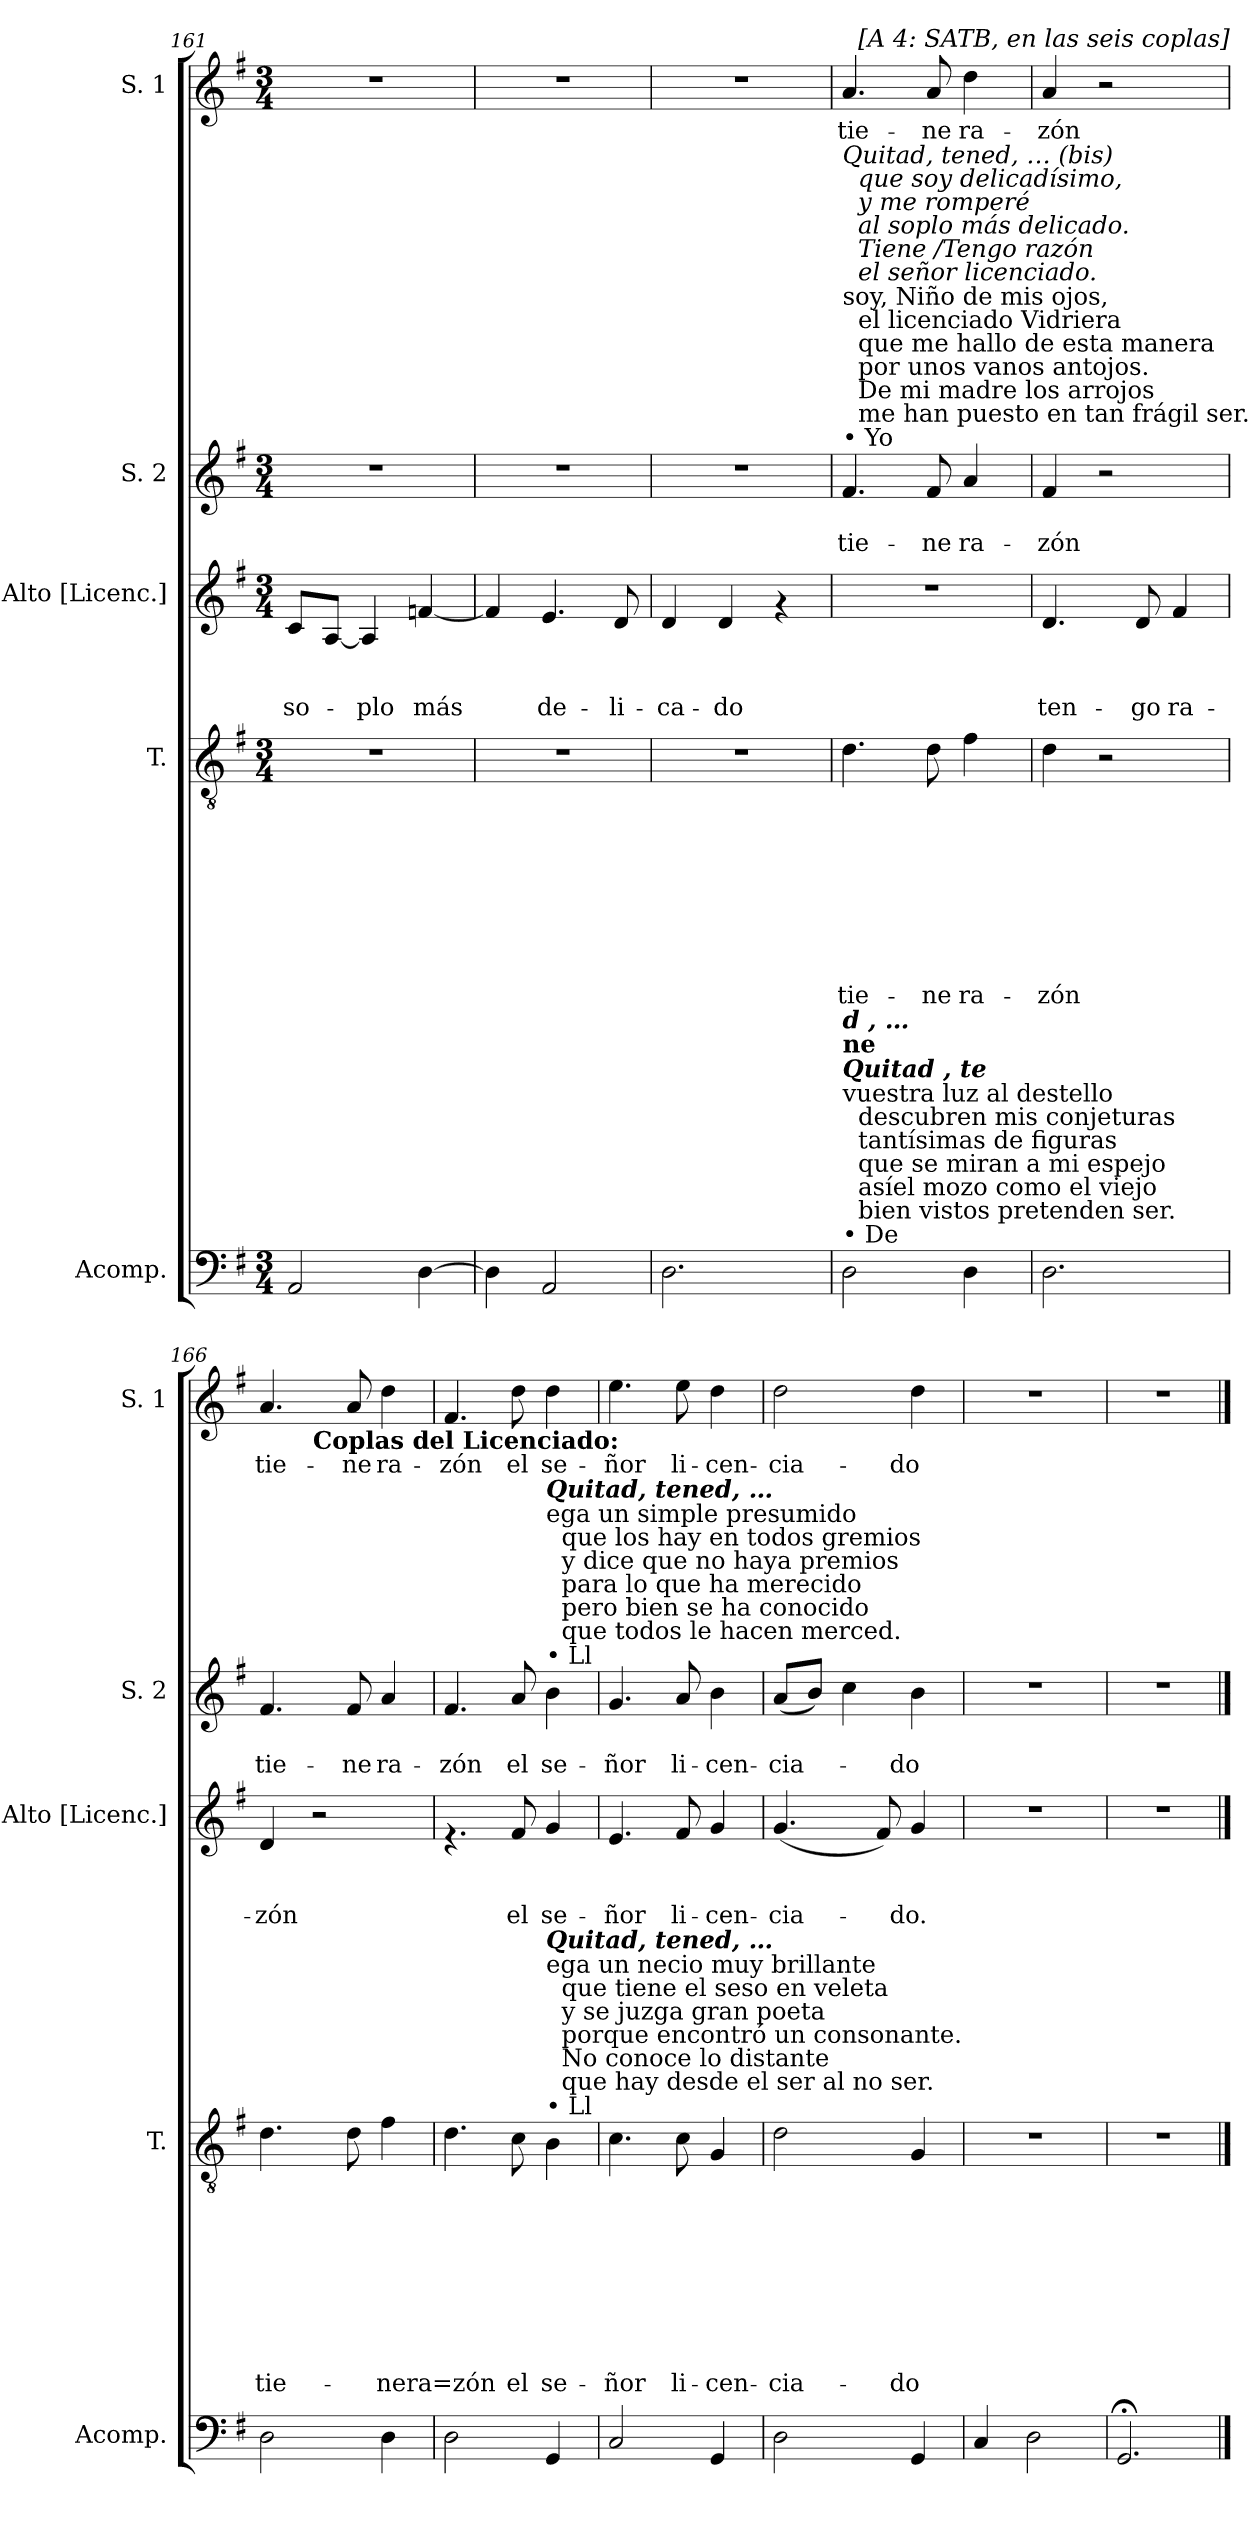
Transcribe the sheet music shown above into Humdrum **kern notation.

**kern	**kern	**text	**text	**text	**text	**text	**text	**text	**text	**text	**kern	**text	**text	**text	**kern	**text	**text	**kern	**text
*part5	*part4	*part4	*part4	*part4	*part4	*part4	*part4	*part4	*part4	*part4	*part3	*part3	*part3	*part3	*part2	*part2	*part2	*part1	*part1
*staff5	*staff4	*staff4	*staff4	*staff4	*staff4	*staff4	*staff4	*staff4	*staff4	*staff4	*staff3	*staff3	*staff3	*staff3	*staff2	*staff2	*staff2	*staff1	*staff1
*I"Acomp.	*I"T.	*	*	*	*	*	*	*	*	*	*I"Alto [Licenc.]	*	*	*	*I"S. 2	*	*	*I"S. 1	*
*I'Acomp.	*I'T.	*	*	*	*	*	*	*	*	*	*I'Alto [Licenc.]	*	*	*	*I'S. 2	*	*	*I'S. 1	*
*clefF4	*clefGv2	*	*	*	*	*	*	*	*	*	*clefG2	*	*	*	*clefG2	*	*	*clefG2	*
*k[f#]	*k[f#]	*	*	*	*	*	*	*	*	*	*k[f#]	*	*	*	*k[f#]	*	*	*k[f#]	*
*G:	*G:	*	*	*	*	*	*	*	*	*	*G:	*	*	*	*G:	*	*	*G:	*
*M3/4	*M3/4	*	*	*	*	*	*	*	*	*	*M3/4	*	*	*	*M3/4	*	*	*M3/4	*
=161	=161	=161	=161	=161	=161	=161	=161	=161	=161	=161	=161	=161	=161	=161	=161	=161	=161	=161	=161
!	!	!	!	!	!	!	!	!	!	!	!	!	!	!LO:LY:b	!	!	!	!	!
2AA/	2.r	.	.	.	.	.	.	.	.	.	8c/L	.	.	so-	2.r	.	.	2.r	.
.	.	.	.	.	.	.	.	.	.	.	[>8A/J	.	.	.	.	.	.	.	.
!	!	!	!	!	!	!	!	!	!	!	!	!	!	!LO:LY:b	!	!	!	!	!
.	.	.	.	.	.	.	.	.	.	.	4A/]	.	.	-plo	.	.	.	.	.
!	!	!	!	!	!	!	!	!	!	!	!	!	!	!LO:LY:b	!	!	!	!	!
[>4D\	.	.	.	.	.	.	.	.	.	.	[>4fn/	.	.	más	.	.	.	.	.
=162	=162	=162	=162	=162	=162	=162	=162	=162	=162	=162	=162	=162	=162	=162	=162	=162	=162	=162	=162
4D\]	2.r	.	.	.	.	.	.	.	.	.	4f/]	.	.	.	2.r	.	.	2.r	.
!	!	!	!	!	!	!	!	!	!	!	!	!	!	!LO:LY:b	!	!	!	!	!
2AA/	.	.	.	.	.	.	.	.	.	.	4.e/	.	.	de-	.	.	.	.	.
!	!	!	!	!	!	!	!	!	!	!	!	!	!	!LO:LY:b	!	!	!	!	!
.	.	.	.	.	.	.	.	.	.	.	8d/	.	.	-li-	.	.	.	.	.
=163	=163	=163	=163	=163	=163	=163	=163	=163	=163	=163	=163	=163	=163	=163	=163	=163	=163	=163	=163
!	!	!	!	!	!	!	!	!	!	!	!	!	!	!LO:LY:b	!	!	!	!	!
2.D\	2.r	.	.	.	.	.	.	.	.	.	4d/	.	.	-ca-	2.r	.	.	2.r	.
!	!	!	!	!	!	!	!	!	!	!	!	!	!	!LO:LY:b	!	!	!	!	!
.	.	.	.	.	.	.	.	.	.	.	4d/	.	.	-do	.	.	.	.	.
.	.	.	.	.	.	.	.	.	.	.	4rf	.	.	.	.	.	.	.	.
!!LO:PB:g=z
=164	=164	=164	=164	=164	=164	=164	=164	=164	=164	=164	=164	=164	=164	=164	=164	=164	=164	=164	=164
!	!	!	!	!	!	!	!	!	!	!	!	!	!	!	!LO:TX:a:t=•  Yo	!	!	!	!
!	!	!	!	!	!	!	!	!	!	!	!	!	!	!	!LO:TX:t=soy, Niño de mis ojos,\n    el licenciado Vidriera\n    que me hallo de esta manera\n    por unos vanos antojos.\n    De mi madre los arrojos\n    me han puesto en tan frágil ser.	!	!	!	!
!	!	!	!	!	!	!	!	!	!	!	!	!	!	!	!LO:TX:i:t=Quitad, tened, … (bis)\n       que soy delicadísimo,\n       y me romperé\n       al soplo más delicado.\n       Tiene /Tengo razón\n       el señor licenciado.	!	!	!	!
!LO:TX:a:t=•  De	!	!	!	!	!	!	!	!	!	!	!	!	!	!	!	!	!	!	!
!LO:TX:t=vuestra luz al destello\n    descubren mis conjeturas\n    tantísimas de figuras\n    que se miran a mi espejo\n    asíel mozo como el viejo\n    bien vistos pretenden ser.	!	!	!	!	!	!	!	!	!	!	!	!	!	!	!	!	!	!	!
!LO:TX:Bi:t=Quitad , te	!	!	!	!	!	!	!	!	!	!	!	!	!	!	!	!	!	!	!
!LO:TX:B:t=ne	!	!	!	!	!	!	!	!	!	!	!	!	!	!	!	!	!	!	!
!LO:TX:Bi:t=d , …	!	!	!	!	!	!	!	!	!	!	!	!	!	!	!	!	!	!	!
!	!	!	!	!	!	!	!	!	!	!LO:LY:b	!	!	!	!	!	!	!LO:LY:b	!	!LO:LY:b
*	*	*	*	*	*	*	*	*	*	*	*	*	*	*	*	*	*	*^	*
2D\	4.d\	.	.	.	.	.	.	.	.	tie-	2.r	.	.	.	4.f#/	.	tie-	4.a/	32ryy	tie-
!	!	!	!	!	!	!	!	!	!	!	!	!	!	!	!	!	!	!	!LO:TX:a:t=[A 4&colon; SATB, en las seis coplas]	!
.	.	.	.	.	.	.	.	.	.	.	.	.	.	.	.	.	.	.	2ryy	.
!	!	!	!	!	!	!	!	!	!	!LO:LY:b	!	!	!	!	!	!	!LO:LY:b	!	!	!LO:LY:b
.	8d\	.	.	.	.	.	.	.	.	-ne	.	.	.	.	8f#/	.	-ne	8a/	.	-ne
!	!	!	!	!	!	!	!	!	!	!LO:LY:b	!	!	!	!	!	!	!LO:LY:b	!	!	!LO:LY:b
4D\	4f#\	.	.	.	.	.	.	.	.	ra-	.	.	.	.	4a/	.	ra-	4dd\	.	ra-
.	.	.	.	.	.	.	.	.	.	.	.	.	.	.	.	.	.	.	8..ryy	.
=165	=165	=165	=165	=165	=165	=165	=165	=165	=165	=165	=165	=165	=165	=165	=165	=165	=165	=165	=165	=165
!	!	!	!	!	!	!	!	!	!	!LO:LY:b	!	!	!	!LO:LY:b	!	!	!LO:LY:b	!	!	!LO:LY:b
*	*	*	*	*	*	*	*	*	*	*	*	*	*	*	*	*	*	*v	*v	*
2.D\	4d\	.	.	.	.	.	.	.	.	-zón	4.d/	.	.	ten-	4f#/	.	-zón	4a/	-zón
.	2r	.	.	.	.	.	.	.	.	.	.	.	.	.	2r	.	.	2r	.
!	!	!	!	!	!	!	!	!	!	!	!	!	!	!LO:LY:b	!	!	!	!	!
.	.	.	.	.	.	.	.	.	.	.	8d/	.	.	-go	.	.	.	.	.
!	!	!	!	!	!	!	!	!	!	!	!	!	!	!LO:LY:b	!	!	!	!	!
.	.	.	.	.	.	.	.	.	.	.	4f#/	.	.	ra-	.	.	.	.	.
=166	=166	=166	=166	=166	=166	=166	=166	=166	=166	=166	=166	=166	=166	=166	=166	=166	=166	=166	=166
!	!	!	!	!	!	!	!	!	!	!LO:LY:b	!	!	!	!LO:LY:b	!	!	!LO:LY:b	!	!LO:LY:b
*	*	*	*	*	*	*	*	*	*	*	*	*	*	*	*	*	*	*^	*
2D\	4.d\	.	.	.	.	.	.	.	.	tie-	4d/	.	.	-zón	4.f#/	.	tie-	4.a/	4ryy	tie-
!	!	!	!	!	!	!	!	!	!	!	!	!	!	!	!	!	!	!	!LO:TX:b:B:t=Coplas del Licenciado&colon;	!
.	.	.	.	.	.	.	.	.	.	.	2r	.	.	.	.	.	.	.	2ryy	.
!	!	!	!	!	!	!	!	!	!	!	!	!	!	!	!	!	!LO:LY:b	!	!	!LO:LY:b
.	8d\	.	.	.	.	.	.	.	.	.	.	.	.	.	8f#/	.	-ne	8a/	.	-ne
!	!	!	!	!	!	!	!	!	!	!LO:LY:b	!	!	!	!	!	!	!LO:LY:b	!	!	!LO:LY:b
4D\	4f#\	.	.	.	.	.	.	.	.	-nera=zón	.	.	.	.	4a/	.	ra-	4dd\	.	ra-
=167	=167	=167	=167	=167	=167	=167	=167	=167	=167	=167	=167	=167	=167	=167	=167	=167	=167	=167	=167	=167
!	!	!	!	!	!	!	!	!	!	!	!	!	!	!	!	!	!LO:LY:b	!	!	!LO:LY:b
*	*	*	*	*	*	*	*	*	*	*	*	*	*	*	*	*	*	*v	*v	*
2D\	4.d\	.	.	.	.	.	.	.	.	.	4.rf	.	.	.	4.f#/	.	-zón	4.f#/	-zón
!	!	!	!	!	!	!	!	!	!	!LO:LY:b	!	!	!	!LO:LY:b	!	!	!LO:LY:b	!	!LO:LY:b
.	8c\	.	.	.	.	.	.	.	.	el	8f#/	.	.	el	8a/	.	el	8dd\	el
!	!	!	!	!	!	!	!	!	!	!	!	!	!	!	!LO:TX:a:t=•  Ll	!	!	!	!
!	!	!	!	!	!	!	!	!	!	!	!	!	!	!	!LO:TX:t=ega un simple presumido\n    que los hay en todos gremios\n    y dice que no haya premios\n    para lo que ha merecido\n    pero bien se ha conocido\n    que todos le hacen merced.	!	!	!	!
!	!	!	!	!	!	!	!	!	!	!	!	!	!	!	!LO:TX:Bi:t=Quitad, tened, …	!	!	!	!
!	!LO:TX:a:t=•  Ll	!	!	!	!	!	!	!	!	!	!	!	!	!	!	!	!	!	!
!	!LO:TX:t=ega un necio muy brillante\n    que tiene el seso en veleta\n    y se juzga gran poeta\n    porque encontró un consonante.\n    No conoce lo distante\n    que hay desde el ser al no ser.	!	!	!	!	!	!	!	!	!	!	!	!	!	!	!	!	!	!
!	!LO:TX:Bi:t=Quitad, tened, …	!	!	!	!	!	!	!	!	!	!	!	!	!	!	!	!	!	!
!	!	!	!	!	!	!	!	!	!	!LO:LY:b	!	!	!	!LO:LY:b	!	!	!LO:LY:b	!	!LO:LY:b
4GG/	4B\	.	.	.	.	.	.	.	.	se-	4g/	.	.	se-	4b\	.	se-	4dd\	se-
=168	=168	=168	=168	=168	=168	=168	=168	=168	=168	=168	=168	=168	=168	=168	=168	=168	=168	=168	=168
!	!	!	!	!	!	!	!	!	!	!LO:LY:b	!	!	!	!LO:LY:b	!	!	!LO:LY:b	!	!LO:LY:b
2C/	4.c\	.	.	.	.	.	.	.	.	-ñor	4.e/	.	.	-ñor	4.g/	.	-ñor	4.ee\	-ñor
!	!	!	!	!	!	!	!	!	!	!LO:LY:b	!	!	!	!LO:LY:b	!	!	!LO:LY:b	!	!LO:LY:b
.	8c\	.	.	.	.	.	.	.	.	li-	8f#/	.	.	li-	8a/	.	li-	8ee\	li-
!	!	!	!	!	!	!	!	!	!	!LO:LY:b	!	!	!	!LO:LY:b	!	!	!LO:LY:b	!	!LO:LY:b
4GG/	4G/	.	.	.	.	.	.	.	.	-cen-	4g/	.	.	-cen-	4b\	.	-cen-	4dd\	-cen-
=169	=169	=169	=169	=169	=169	=169	=169	=169	=169	=169	=169	=169	=169	=169	=169	=169	=169	=169	=169
!	!	!	!	!	!	!	!	!	!	!LO:LY:b	!	!	!	!LO:LY:b	!	!	!LO:LY:b	!	!LO:LY:b
2D\	2d\	.	.	.	.	.	.	.	.	-cia-	(>4.g/	.	.	-cia-	(>8a/L	.	-cia-	2dd\	-cia-
.	.	.	.	.	.	.	.	.	.	.	.	.	.	.	8b/J)	.	.	.	.
.	.	.	.	.	.	.	.	.	.	.	.	.	.	.	4cc\	.	.	.	.
.	.	.	.	.	.	.	.	.	.	.	8f#/)	.	.	.	.	.	.	.	.
!	!	!	!	!	!	!	!	!	!	!LO:LY:b	!	!	!	!LO:LY:b	!	!	!LO:LY:b	!	!LO:LY:b
4GG/	4G/	.	.	.	.	.	.	.	.	-do	4g/	.	.	-do.	4b\	.	-do	4dd\	-do
=170	=170	=170	=170	=170	=170	=170	=170	=170	=170	=170	=170	=170	=170	=170	=170	=170	=170	=170	=170
4C/	2.r	.	.	.	.	.	.	.	.	.	2.r	.	.	.	2.r	.	.	2.r	.
2D\	.	.	.	.	.	.	.	.	.	.	.	.	.	.	.	.	.	.	.
=171	=171	=171	=171	=171	=171	=171	=171	=171	=171	=171	=171	=171	=171	=171	=171	=171	=171	=171	=171
2.GG;</	2.r	.	.	.	.	.	.	.	.	.	2.r	.	.	.	2.r	.	.	2.r	.
==	==	==	==	==	==	==	==	==	==	==	==	==	==	==	==	==	==	==	==
*-	*-	*-	*-	*-	*-	*-	*-	*-	*-	*-	*-	*-	*-	*-	*-	*-	*-	*-	*-
